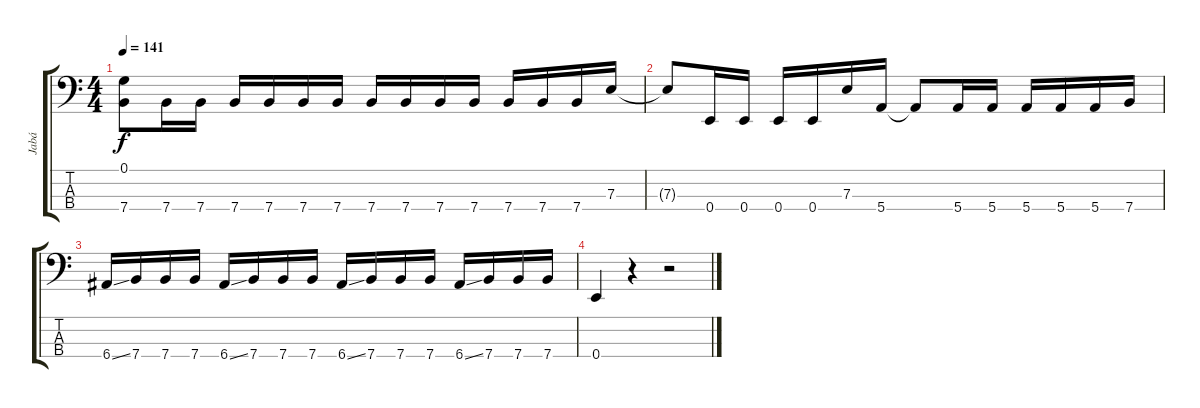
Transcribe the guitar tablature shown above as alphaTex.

\track ("Jabá" "Jabá") {instrument electricbasspick}
\staff {score tabs}
\tuning (G2 D2 A1 E1) {hide}
\ts (4 4)
\tempo 141
\clef f4
\ks c
(0.1 7.4{t}).8{dy f} 7.4.16 7.4.16 7.4.16 7.4.16 7.4.16 7.4.16 7.4.16 7.4.16 7.4.16 7.4.16 7.4.16 7.4.16 7.4.16 7.3.16 |
7.3{t}.8 0.4.16 0.4.16 0.4.16 0.4.16 7.3.16 5.4.16 5.4{t}.8 5.4.16 5.4.16 5.4.16 5.4.16 5.4.16 7.4.16 |
6.4{ss}.16 7.4.16 7.4.16 7.4.16 6.4{ss}.16 7.4.16 7.4.16 7.4.16 6.4{ss}.16 7.4.16 7.4.16 7.4.16 6.4{ss}.16 7.4.16 7.4.16 7.4.16 |
0.4.4 r.4 r.2
